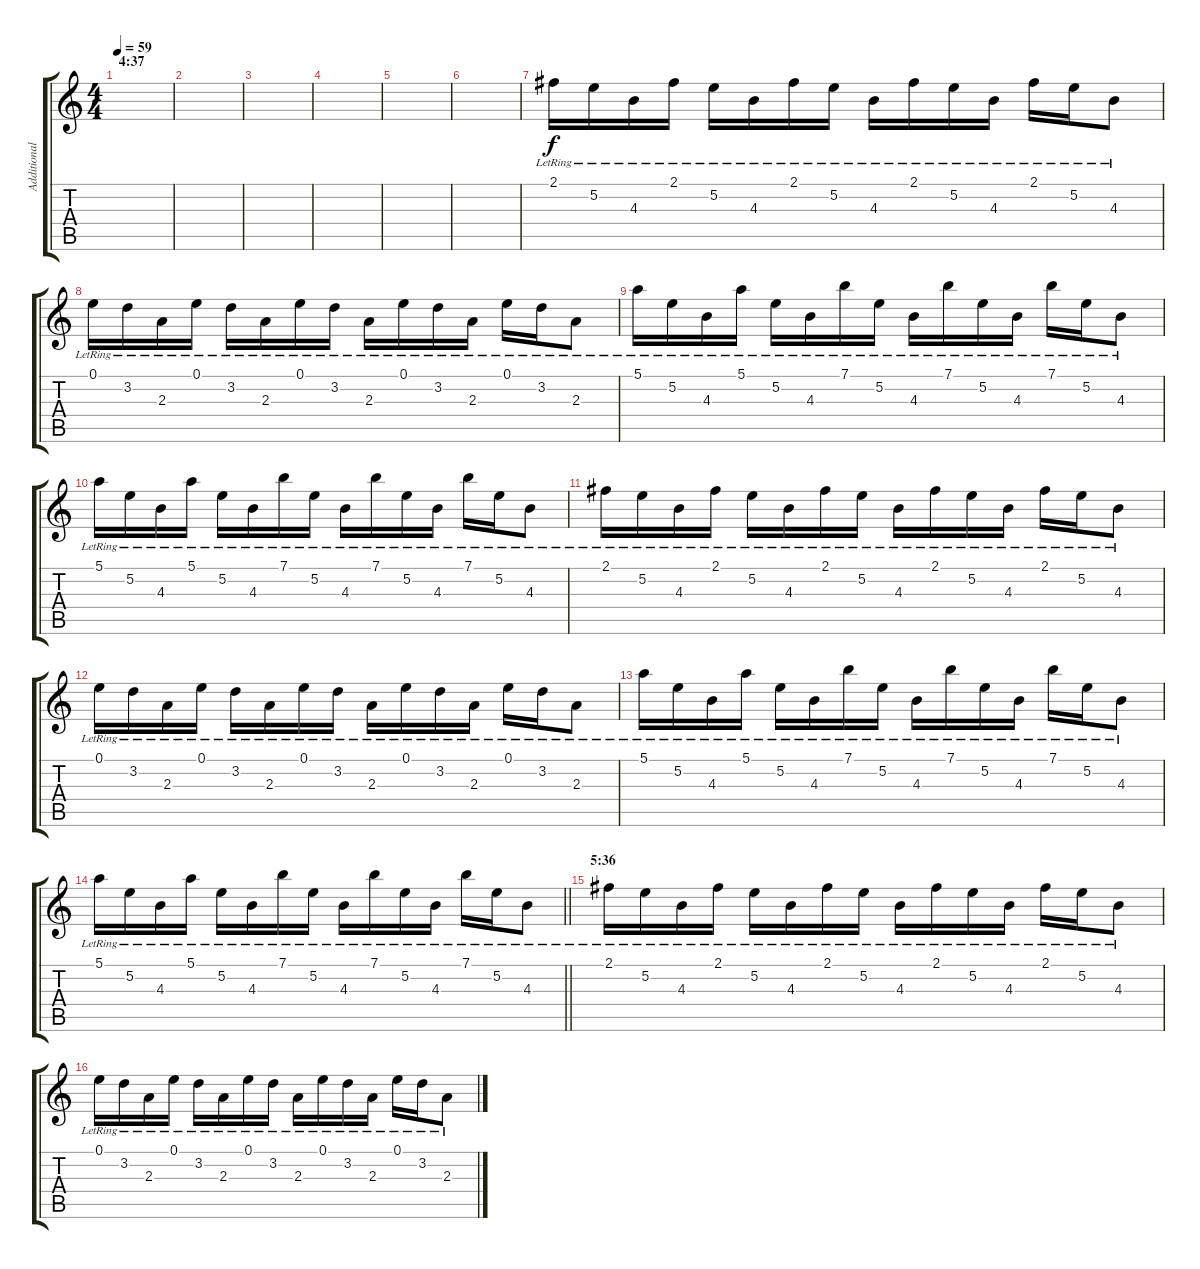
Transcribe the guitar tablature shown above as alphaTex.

\track ("Additional Guitar" "Additional") {instrument acousticguitarsteel}
\staff {score tabs}
\tuning (E4 B3 G3 D3 A2 E2) {hide}
\ts (4 4)
\section ("" "4:37")
\tempo 59
\clef g2
\ks c
|
|
|
|
|
|
2.1{lr}.16{instrument electricguitarclean} 5.2{lr}.16 4.3{lr}.16 2.1{lr}.16 5.2{lr}.16 4.3{lr}.16 2.1{lr}.16 5.2{lr}.16 4.3{lr}.16 2.1{lr}.16 5.2{lr}.16 4.3{lr}.16 2.1{lr}.16 5.2{lr}.16 4.3{lr}.8 |
0.1{lr}.16 3.2{lr}.16 2.3{lr}.16 0.1{lr}.16 3.2{lr}.16 2.3{lr}.16 0.1{lr}.16 3.2{lr}.16 2.3{lr}.16 0.1{lr}.16 3.2{lr}.16 2.3{lr}.16 0.1{lr}.16 3.2{lr}.16 2.3{lr}.8 |
5.1{lr}.16 5.2{lr}.16 4.3{lr}.16 5.1{lr}.16 5.2{lr}.16 4.3{lr}.16 7.1{lr}.16 5.2{lr}.16 4.3{lr}.16 7.1{lr}.16 5.2{lr}.16 4.3{lr}.16 7.1{lr}.16 5.2{lr}.16 4.3{lr}.8 |
5.1{lr}.16 5.2{lr}.16 4.3{lr}.16 5.1{lr}.16 5.2{lr}.16 4.3{lr}.16 7.1{lr}.16 5.2{lr}.16 4.3{lr}.16 7.1{lr}.16 5.2{lr}.16 4.3{lr}.16 7.1{lr}.16 5.2{lr}.16 4.3{lr}.8 |
2.1{lr}.16 5.2{lr}.16 4.3{lr}.16 2.1{lr}.16 5.2{lr}.16 4.3{lr}.16 2.1{lr}.16 5.2{lr}.16 4.3{lr}.16 2.1{lr}.16 5.2{lr}.16 4.3{lr}.16 2.1{lr}.16 5.2{lr}.16 4.3{lr}.8 |
0.1{lr}.16 3.2{lr}.16 2.3{lr}.16 0.1{lr}.16 3.2{lr}.16 2.3{lr}.16 0.1{lr}.16 3.2{lr}.16 2.3{lr}.16 0.1{lr}.16 3.2{lr}.16 2.3{lr}.16 0.1{lr}.16 3.2{lr}.16 2.3{lr}.8 |
5.1{lr}.16 5.2{lr}.16 4.3{lr}.16 5.1{lr}.16 5.2{lr}.16 4.3{lr}.16 7.1{lr}.16 5.2{lr}.16 4.3{lr}.16 7.1{lr}.16 5.2{lr}.16 4.3{lr}.16 7.1{lr}.16 5.2{lr}.16 4.3{lr}.8 |
\barLineRight lightlight
5.1{lr}.16 5.2{lr}.16 4.3{lr}.16 5.1{lr}.16 5.2{lr}.16 4.3{lr}.16 7.1{lr}.16 5.2{lr}.16 4.3{lr}.16 7.1{lr}.16 5.2{lr}.16 4.3{lr}.16 7.1{lr}.16 5.2{lr}.16 4.3{lr}.8 |
\section ("" "5:36")
2.1{lr}.16 5.2{lr}.16 4.3{lr}.16 2.1{lr}.16 5.2{lr}.16 4.3{lr}.16 2.1{lr}.16 5.2{lr}.16 4.3{lr}.16 2.1{lr}.16 5.2{lr}.16 4.3{lr}.16 2.1{lr}.16 5.2{lr}.16 4.3{lr}.8 |
0.1{lr}.16 3.2{lr}.16 2.3{lr}.16 0.1{lr}.16 3.2{lr}.16 2.3{lr}.16 0.1{lr}.16 3.2{lr}.16 2.3{lr}.16 0.1{lr}.16 3.2{lr}.16 2.3{lr}.16 0.1{lr}.16 3.2{lr}.16 2.3{lr}.8
